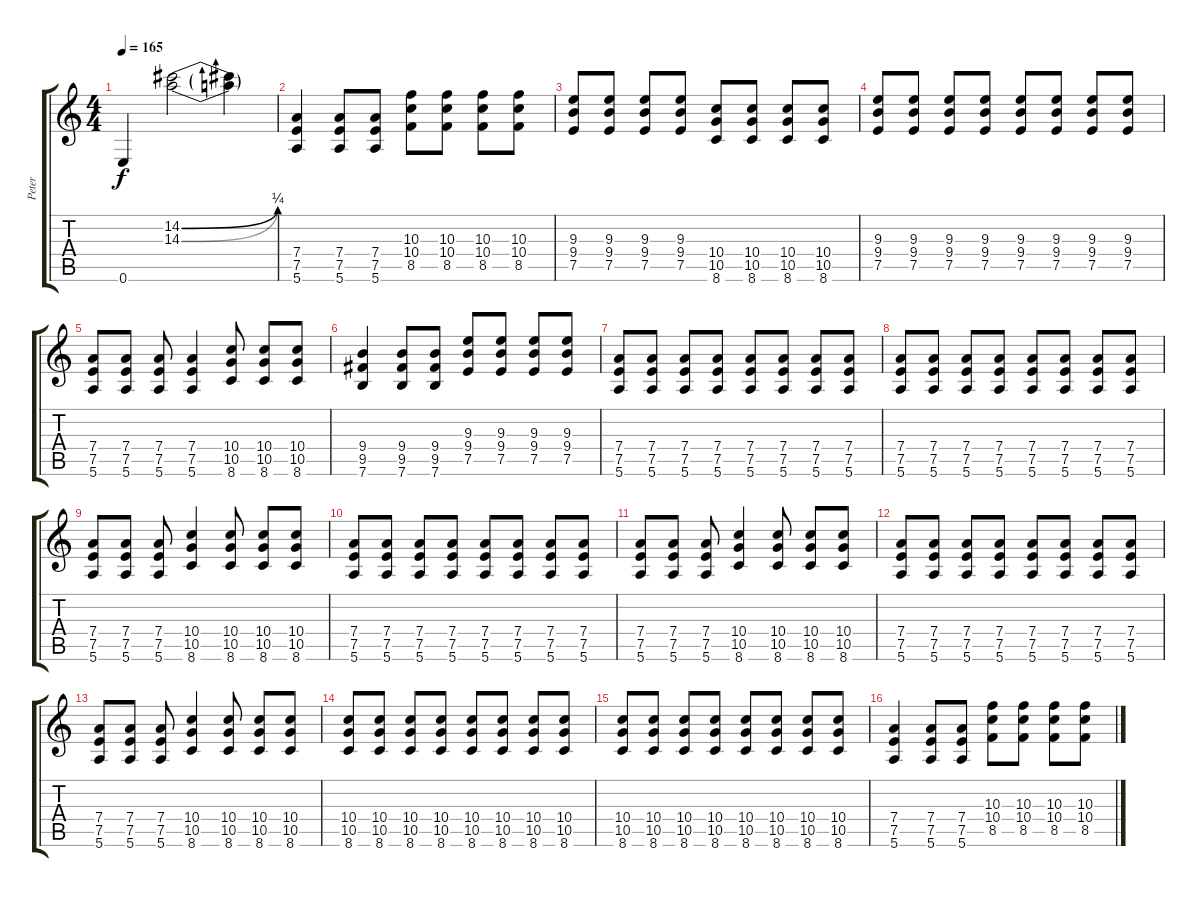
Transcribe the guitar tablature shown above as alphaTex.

\track ("Peter" "Peter") {instrument overdrivenguitar}
\staff {score tabs}
\tuning (E4 B3 G3 D3 A2 E2) {hide}
\ts (4 4)
\tempo 165
\clef g2
\ks c
0.6{t}.4{dy f} (14.2{be (bend 0 0 60 1)} 14.3{be (bend 0 0 60 1)}).2 (14.2{t} 14.3{t}).4 |
(7.4 7.5 5.6).4 (7.4 7.5 5.6).8 (7.4 7.5 5.6).8 (10.3 10.4 8.5).8 (10.3 10.4 8.5).8 (10.3 10.4 8.5).8 (10.3 10.4 8.5).8 |
(9.3 9.4 7.5).8 (9.3 9.4 7.5).8 (9.3 9.4 7.5).8 (9.3 9.4 7.5).8 (10.4 10.5 8.6).8 (10.4 10.5 8.6).8 (10.4 10.5 8.6).8 (10.4 10.5 8.6).8 |
(9.3 9.4 7.5).8 (9.3 9.4 7.5).8 (9.3 9.4 7.5).8 (9.3 9.4 7.5).8 (9.3 9.4 7.5).8 (9.3 9.4 7.5).8 (9.3 9.4 7.5).8 (9.3 9.4 7.5).8 |
(7.4 7.5 5.6).8 (7.4 7.5 5.6).8 (7.4 7.5 5.6).8 (7.4 7.5 5.6).4 (10.4 10.5 8.6).8 (10.4 10.5 8.6).8 (10.4 10.5 8.6).8 |
(9.4 9.5 7.6).4 (9.4 9.5 7.6).8 (9.4 9.5 7.6).8 (9.3 9.4 7.5).8 (9.3 9.4 7.5).8 (9.3 9.4 7.5).8 (9.3 9.4 7.5).8 |
(7.4 7.5 5.6).8 (7.4 7.5 5.6).8 (7.4 7.5 5.6).8 (7.4 7.5 5.6).8 (7.4 7.5 5.6).8 (7.4 7.5 5.6).8 (7.4 7.5 5.6).8 (7.4 7.5 5.6).8 |
(7.4 7.5 5.6).8 (7.4 7.5 5.6).8 (7.4 7.5 5.6).8 (7.4 7.5 5.6).8 (7.4 7.5 5.6).8 (7.4 7.5 5.6).8 (7.4 7.5 5.6).8 (7.4 7.5 5.6).8 |
(7.4 7.5 5.6).8 (7.4 7.5 5.6).8 (7.4 7.5 5.6).8 (10.4 10.5 8.6).4 (10.4 10.5 8.6).8 (10.4 10.5 8.6).8 (10.4 10.5 8.6).8 |
(7.4 7.5 5.6).8 (7.4 7.5 5.6).8 (7.4 7.5 5.6).8 (7.4 7.5 5.6).8 (7.4 7.5 5.6).8 (7.4 7.5 5.6).8 (7.4 7.5 5.6).8 (7.4 7.5 5.6).8 |
(7.4 7.5 5.6).8 (7.4 7.5 5.6).8 (7.4 7.5 5.6).8 (10.4 10.5 8.6).4 (10.4 10.5 8.6).8 (10.4 10.5 8.6).8 (10.4 10.5 8.6).8 |
(7.4 7.5 5.6).8 (7.4 7.5 5.6).8 (7.4 7.5 5.6).8 (7.4 7.5 5.6).8 (7.4 7.5 5.6).8 (7.4 7.5 5.6).8 (7.4 7.5 5.6).8 (7.4 7.5 5.6).8 |
(7.4 7.5 5.6).8 (7.4 7.5 5.6).8 (7.4 7.5 5.6).8 (10.4 10.5 8.6).4 (10.4 10.5 8.6).8 (10.4 10.5 8.6).8 (10.4 10.5 8.6).8 |
(10.4 10.5 8.6).8 (10.4 10.5 8.6).8 (10.4 10.5 8.6).8 (10.4 10.5 8.6).8 (10.4 10.5 8.6).8 (10.4 10.5 8.6).8 (10.4 10.5 8.6).8 (10.4 10.5 8.6).8 |
(10.4 10.5 8.6).8 (10.4 10.5 8.6).8 (10.4 10.5 8.6).8 (10.4 10.5 8.6).8 (10.4 10.5 8.6).8 (10.4 10.5 8.6).8 (10.4 10.5 8.6).8 (10.4 10.5 8.6).8 |
(7.4 7.5 5.6).4 (7.4 7.5 5.6).8 (7.4 7.5 5.6).8 (10.3 10.4 8.5).8 (10.3 10.4 8.5).8 (10.3 10.4 8.5).8 (10.3 10.4 8.5).8
